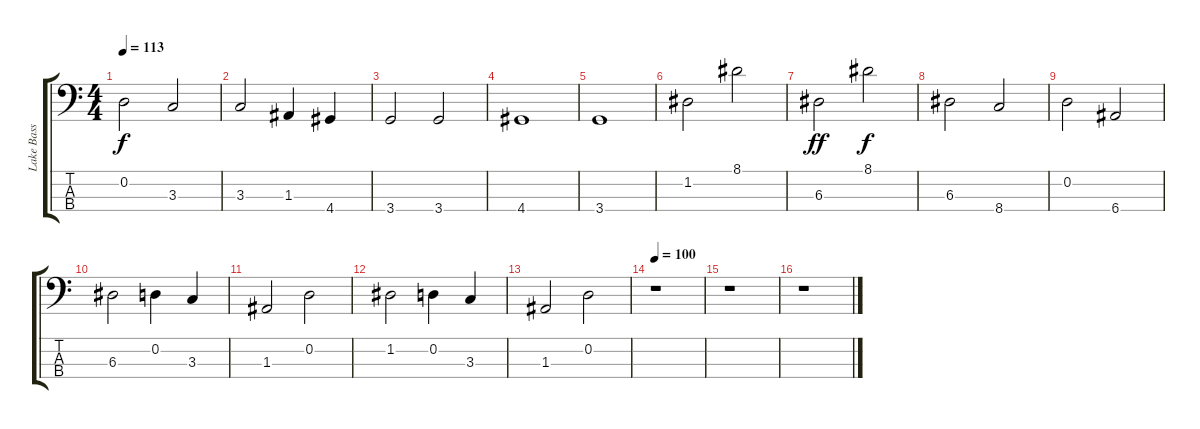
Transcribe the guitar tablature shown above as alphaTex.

\track ("Lake Bass" "Lake Bass") {instrument electricbasspick}
\staff {score tabs}
\tuning (G2 D2 A1 E1) {hide}
\ts (4 4)
\tempo 113
\clef f4
\ks c
0.2.2{dy f} 3.3.2 |
3.3.2 1.3.4 4.4.4 |
3.4.2 3.4.2 |
4.4.1 |
3.4.1 |
1.2.2 8.1.2 |
6.3.2{dy ff} 8.1.2{dy f} |
6.3.2 8.4.2 |
0.2.2 6.4.2 |
6.3.2 0.2.4 3.3.4 |
1.3.2 0.2.2 |
1.2.2 0.2.4 3.3.4 |
1.3.2 0.2.2 |
\tempo 100
r.1 |
r.1 |
r.1
